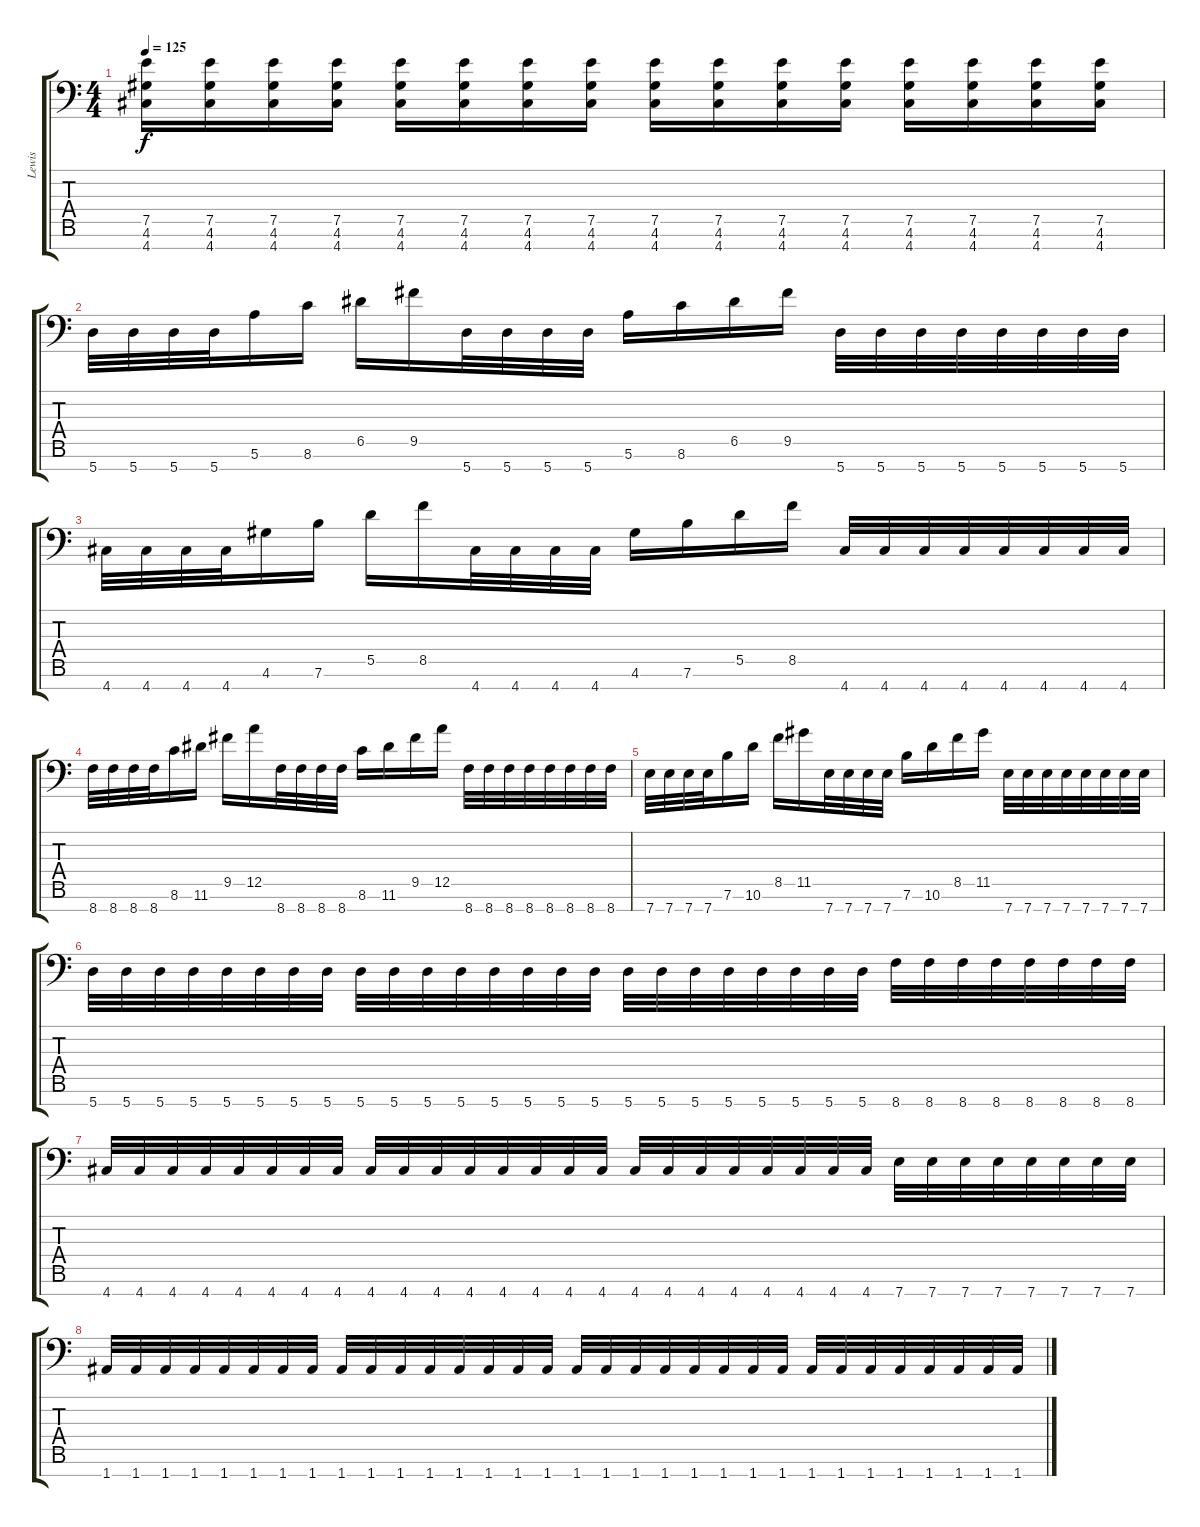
\track ("Lewis" "Lewis") {instrument distortionguitar}
\staff {score tabs}
\tuning (E4 B3 G3 D3 A2 E2 A1) {hide}
\ts (4 4)
\tempo 125
\clef f4
\ks c
(7.5 4.6 4.7).16{dy f} (7.5 4.6 4.7).16 (7.5 4.6 4.7).16 (7.5 4.6 4.7).16 (7.5 4.6 4.7).16 (7.5 4.6 4.7).16 (7.5 4.6 4.7).16 (7.5 4.6 4.7).16 (7.5 4.6 4.7).16 (7.5 4.6 4.7).16 (7.5 4.6 4.7).16 (7.5 4.6 4.7).16 (7.5 4.6 4.7).16 (7.5 4.6 4.7).16 (7.5 4.6 4.7).16 (7.5 4.6 4.7).16 |
5.7.32 5.7.32 5.7.32 5.7.32 5.6.16 8.6.16 6.5.16 9.5.16 5.7.32 5.7.32 5.7.32 5.7.32 5.6.16 8.6.16 6.5.16 9.5.16 5.7.32 5.7.32 5.7.32 5.7.32 5.7.32 5.7.32 5.7.32 5.7.32 |
4.7.32 4.7.32 4.7.32 4.7.32 4.6.16 7.6.16 5.5.16 8.5.16 4.7.32 4.7.32 4.7.32 4.7.32 4.6.16 7.6.16 5.5.16 8.5.16 4.7.32 4.7.32 4.7.32 4.7.32 4.7.32 4.7.32 4.7.32 4.7.32 |
8.7.32 8.7.32 8.7.32 8.7.32 8.6.16 11.6.16 9.5.16 12.5.16 8.7.32 8.7.32 8.7.32 8.7.32 8.6.16 11.6.16 9.5.16 12.5.16 8.7.32 8.7.32 8.7.32 8.7.32 8.7.32 8.7.32 8.7.32 8.7.32 |
7.7.32 7.7.32 7.7.32 7.7.32 7.6.16 10.6.16 8.5.16 11.5.16 7.7.32 7.7.32 7.7.32 7.7.32 7.6.16 10.6.16 8.5.16 11.5.16 7.7.32 7.7.32 7.7.32 7.7.32 7.7.32 7.7.32 7.7.32 7.7.32 |
5.7.32 5.7.32 5.7.32 5.7.32 5.7.32 5.7.32 5.7.32 5.7.32 5.7.32 5.7.32 5.7.32 5.7.32 5.7.32 5.7.32 5.7.32 5.7.32 5.7.32 5.7.32 5.7.32 5.7.32 5.7.32 5.7.32 5.7.32 5.7.32 8.7.32 8.7.32 8.7.32 8.7.32 8.7.32 8.7.32 8.7.32 8.7.32 |
4.7.32 4.7.32 4.7.32 4.7.32 4.7.32 4.7.32 4.7.32 4.7.32 4.7.32 4.7.32 4.7.32 4.7.32 4.7.32 4.7.32 4.7.32 4.7.32 4.7.32 4.7.32 4.7.32 4.7.32 4.7.32 4.7.32 4.7.32 4.7.32 7.7.32 7.7.32 7.7.32 7.7.32 7.7.32 7.7.32 7.7.32 7.7.32 |
1.7.32 1.7.32 1.7.32 1.7.32 1.7.32 1.7.32 1.7.32 1.7.32 1.7.32 1.7.32 1.7.32 1.7.32 1.7.32 1.7.32 1.7.32 1.7.32 1.7.32 1.7.32 1.7.32 1.7.32 1.7.32 1.7.32 1.7.32 1.7.32 1.7.32 1.7.32 1.7.32 1.7.32 1.7.32 1.7.32 1.7.32 1.7.32
